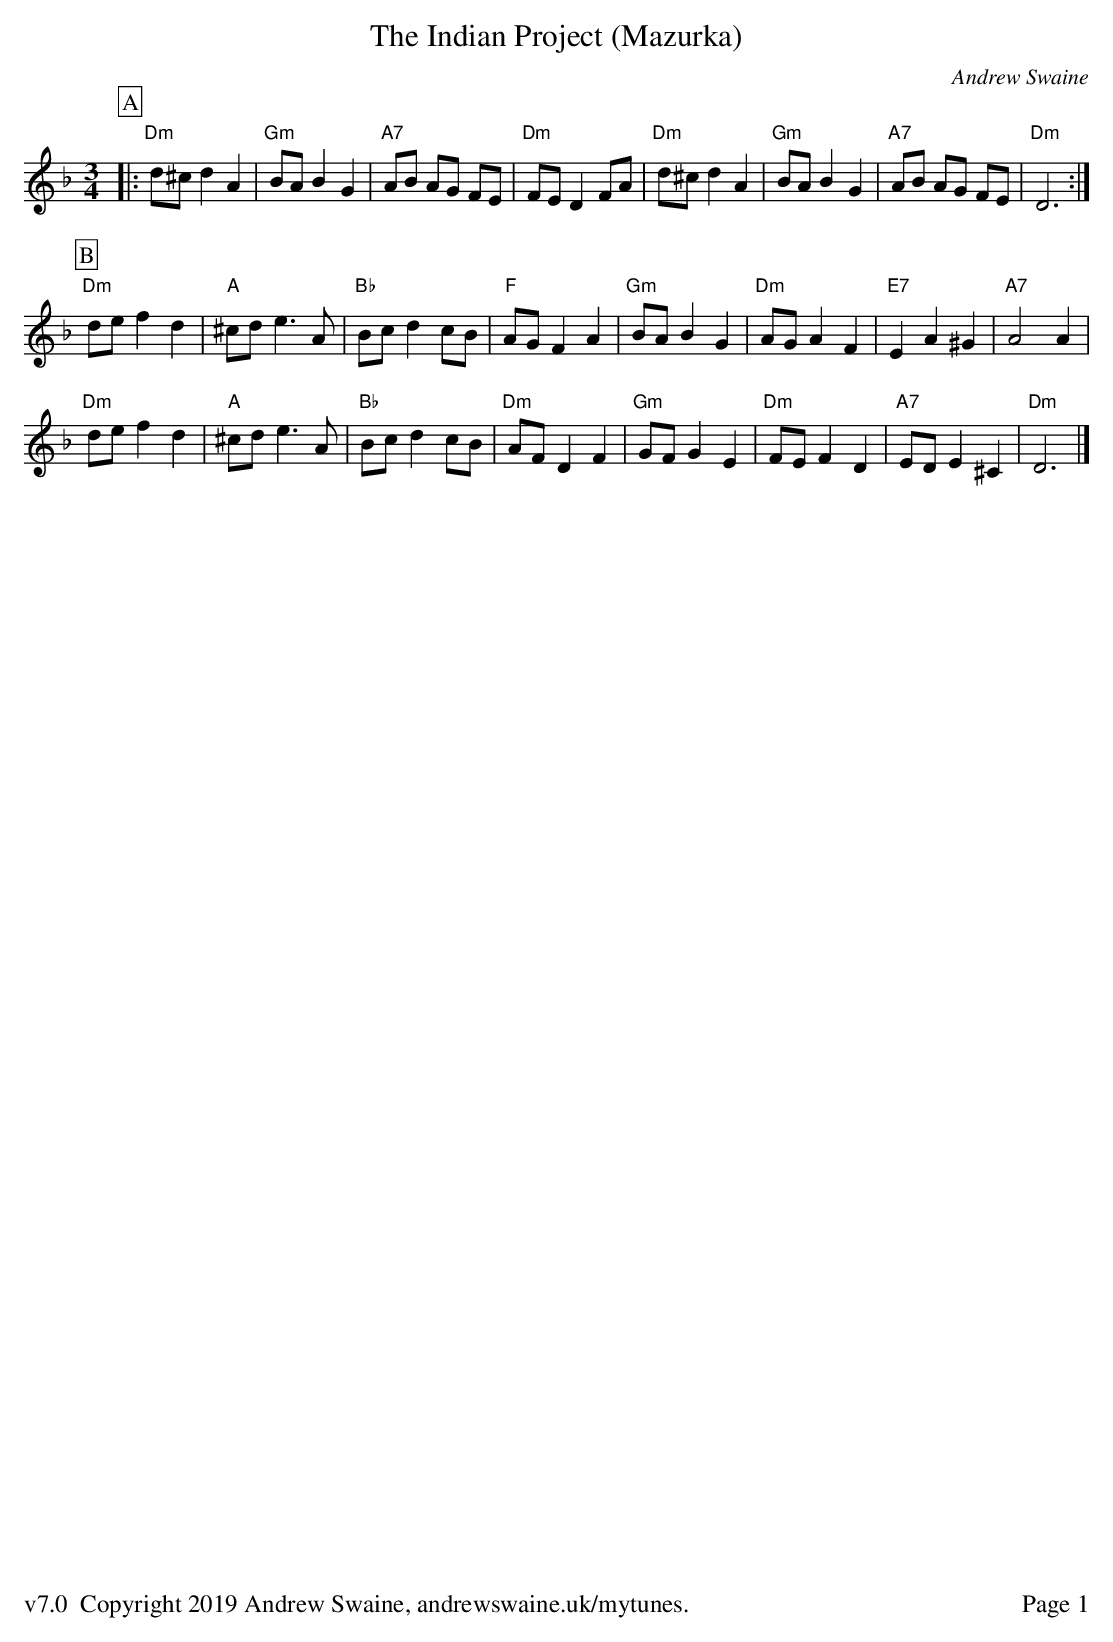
X:1
T:Indian Project (Mazurka), The
C:Andrew Swaine
M:3/4
K:Dm
L:1/8
P:A
|:"Dm"d^c d2A2|"Gm"BAB2G2|"A7"AB AG FE|"Dm"FED2FA|\
"Dm"d^c d2A2|"Gm"BAB2G2|"A7"AB AG FE|"Dm"D6:|
P:B
"Dm"def2d2|"A"^cde3A|"Bb"Bcd2cB|"F"AGF2A2|\
"Gm"BAB2G2|"Dm"AGA2F2|"E7"E2A2^G2|"A7"A4A2|
"Dm"def2d2|"A"^cde3A|"Bb"Bcd2cB|"Dm"AFD2F2|\
"Gm"GFG2E2|"Dm"FEF2D2|"A7"EDE2^C2|"Dm"D6|]
